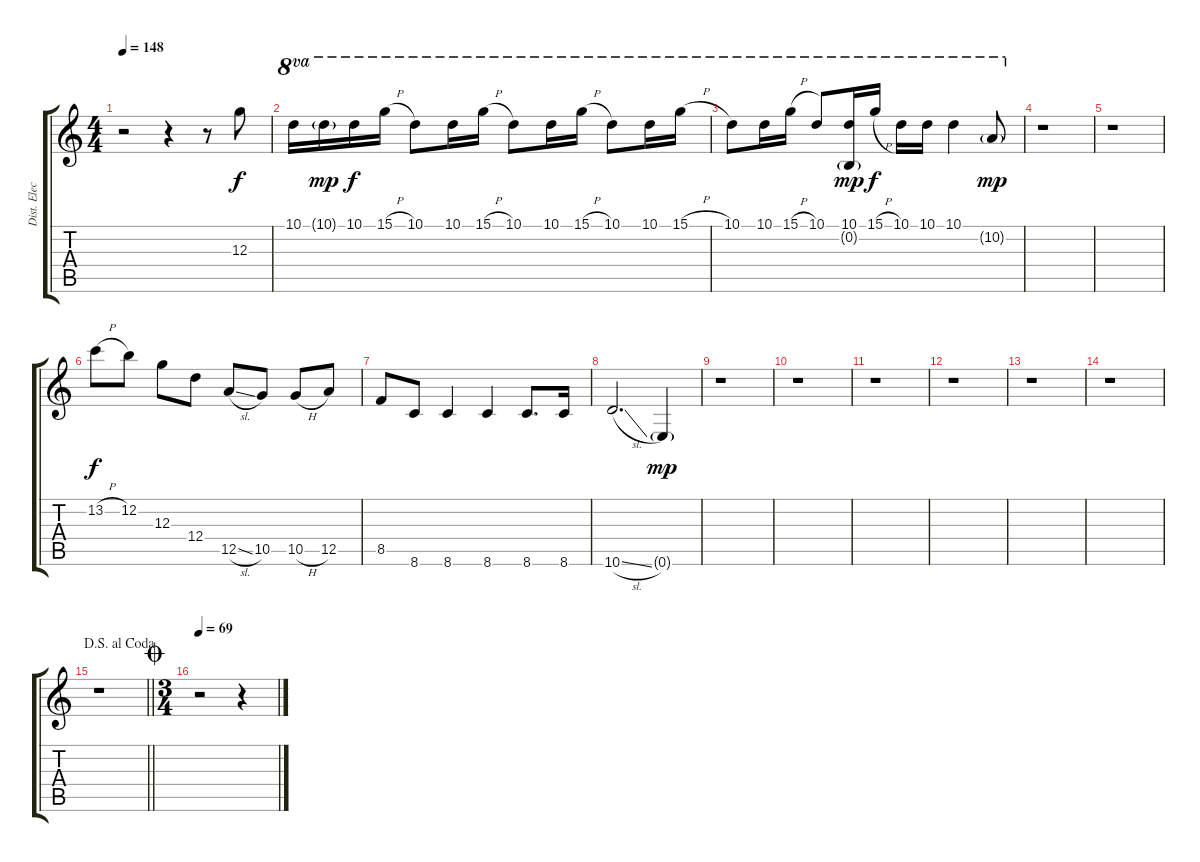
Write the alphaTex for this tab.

\track ("Dist. Elec." "Dist. Elec") {instrument overdrivenguitar}
\staff {score tabs}
\tuning (E4 B3 G3 D3 A2 E2) {hide}
\ts (4 4)
\tempo 148
\clef g2
\ks c
r.2{dy f} r.4 r.8 12.3.8 |
10.1.16{ot 8va} 10.1{g}.16{ot 8va dy mp} 10.1.16{ot 8va dy f} 15.1{h}.16{ot 8va} 10.1.8{ot 8va} 10.1.16{ot 8va} 15.1{h}.16{ot 8va} 10.1.8{ot 8va} 10.1.16{ot 8va} 15.1{h}.16{ot 8va} 10.1.8{ot 8va} 10.1.16{ot 8va} 15.1{h}.16{ot 8va} |
10.1.8{ot 8va} 10.1.16{ot 8va} 15.1{h}.16{ot 8va} 10.1.8{ot 8va} (10.1 0.2{g}).16{ot 8va dy mp} 15.1{h}.16{ot 8va dy f} 10.1.16{ot 8va} 10.1.16{ot 8va} 10.1.4{ot 8va} 10.2{g}.8{ot 8va dy mp} |
r.1 |
r.1 |
13.2{h}.8{dy f} 12.2.8 12.3.8 12.4.8 12.5{sl}.8 10.5.8 10.5{h}.8 12.5.8 |
8.5.8 8.6.8 8.6.4 8.6.4 8.6.8{d} 8.6.16 |
10.6{sl}.2{d} 0.6{g}.4{dy mp} |
r.1 |
r.1 |
r.1 |
r.1 |
r.1 |
r.1 |
\jump dalsegnoalcoda
\barLineRight lightlight
r.1 |
\ts (3 4)
\jump coda
\tempo 69
r.2 r.4
